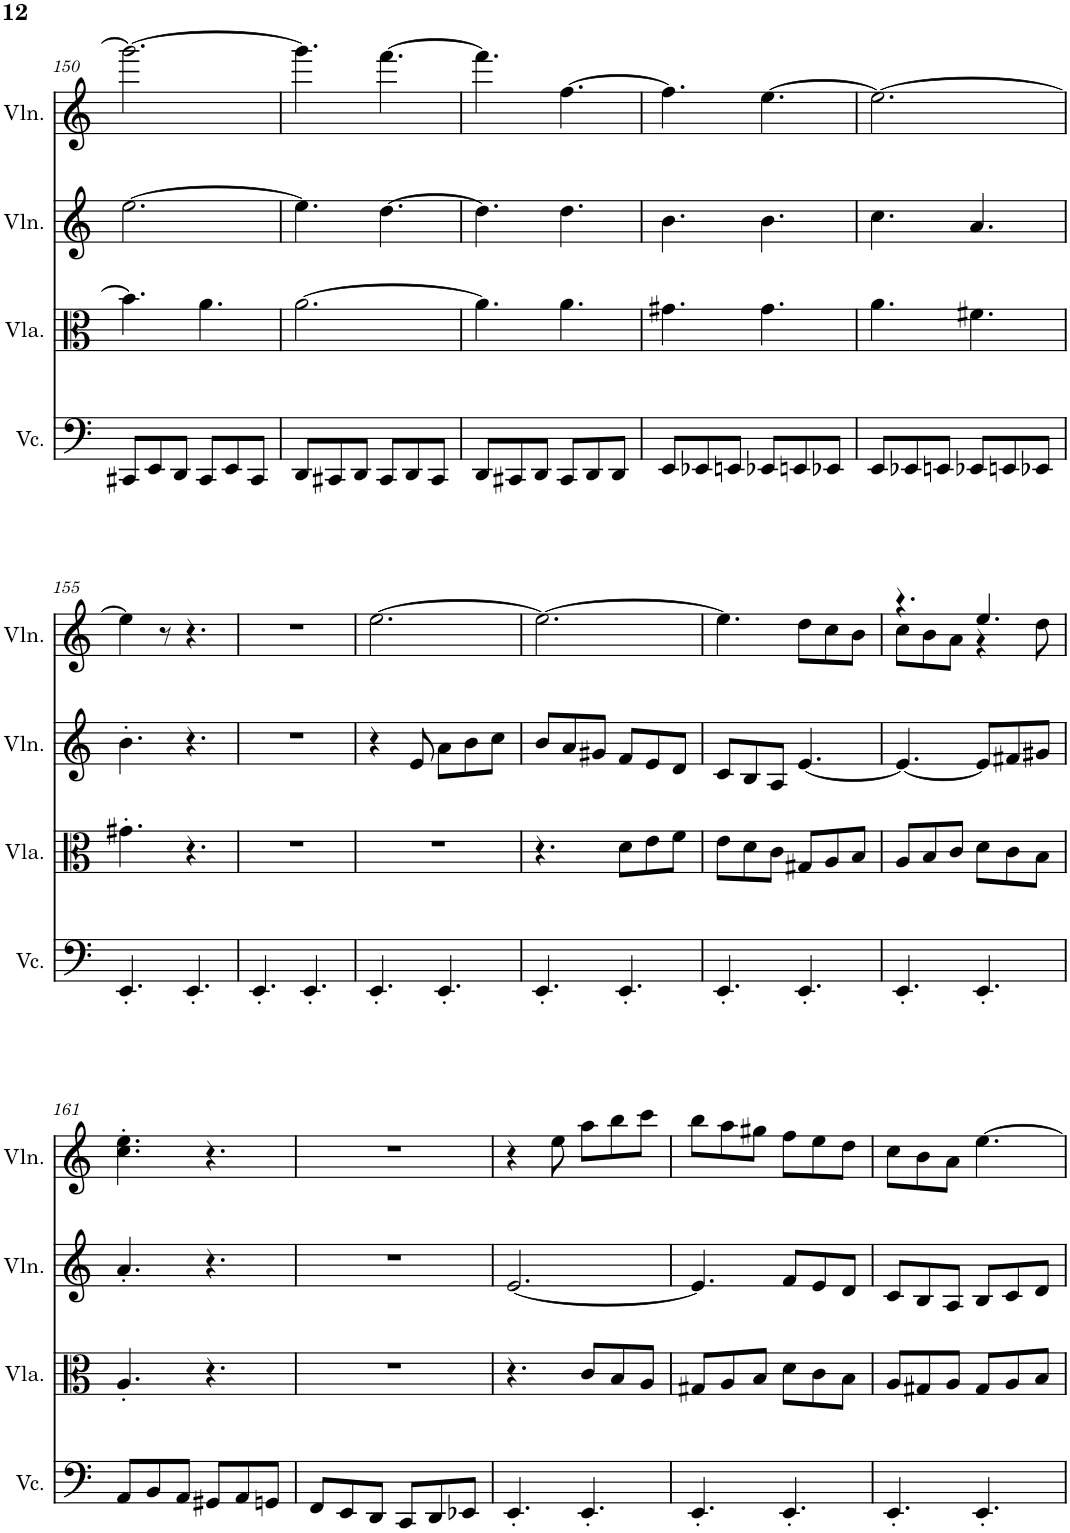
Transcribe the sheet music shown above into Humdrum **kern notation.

**kern	**kern	**kern	**kern
*part4	*part3	*part2	*part1
*staff4	*staff3	*staff2	*staff1
*I"Violoncello, four	*I"Viola, three	*I"Violin, two	*I"Violin, one
*I'Vc.	*I'Vla.	*I'Vln.	*I'Vln.
!!LO:PB:g=z
*clefF4	*clefC3	*clefG2	*clefG2
*k[]	*k[]	*k[]	*k[]
*M6/8	*M6/8	*M6/8	*M6/8
=150	=150	=150	=150
8CC#X/L	4.b-\]	[2.ee\	2.ggg\_
8EE/	.	.	.
8DD/J	.	.	.
8CC#/L	4.a\	.	.
8EE/	.	.	.
8CC#/J	.	.	.
=151	=151	=151	=151
8DD/L	[2.a\	4.ee\]	4.ggg\]
8CC#X/	.	.	.
8DD/J	.	.	.
8CC#/L	.	[4.dd\	[4.fff\
8DD/	.	.	.
8CC#/J	.	.	.
=152	=152	=152	=152
8DD/L	4.a\]	4.dd\]	4.fff\]
8CC#X/	.	.	.
8DD/J	.	.	.
8CC#/L	4.a\	4.dd\	[4.ff\
8DD/	.	.	.
8DD/J	.	.	.
=153	=153	=153	=153
8EE/L	4.g#X\	4.b\	4.ff\]
8EE-X/	.	.	.
8EEn/J	.	.	.
8EE-X/L	4.g#\	4.b\	[4.ee\
8EEn/	.	.	.
8EE-X/J	.	.	.
=154	=154	=154	=154
8EE/L	4.a\	4.cc\	2.ee\_
8EE-X/	.	.	.
8EEn/J	.	.	.
8EE-X/L	4.f#X\	4.a/	.
8EEn/	.	.	.
8EE-X/J	.	.	.
!!LO:LB:g=z
=155	=155	=155	=155
4.EE'/	4.g#X'\	4.b'\	4ee\]
.	.	.	8r
4.EE'/	4.r	4.r	4.r
=156	=156	=156	=156
4.EE'/	2.r	2.r	2.r
4.EE'/	.	.	.
=157	=157	=157	=157
4.EE'/	2.r	4r	[2.ee\
.	.	8e/	.
4.EE'/	.	8a\L	.
.	.	8b\	.
.	.	8cc\J	.
=158	=158	=158	=158
4.EE'/	4.r	8b/L	2.ee\_
.	.	8a/	.
.	.	8g#X/J	.
4.EE'/	8d\L	8f/L	.
.	8e\	8e/	.
.	8f\J	8d/J	.
=159	=159	=159	=159
4.EE'/	8e\L	8c/L	4.ee\]
.	8d\	8B/	.
.	8c\J	8A/J	.
4.EE'/	8G#X/L	[4.e/	8dd\L
.	8A/	.	8cc\
.	8B/J	.	8b\J
=160	=160	=160	=160
*	*	*	*^
4.EE'/	8A/L	4.e/_	4.r	8cc\L
.	8B/	.	.	8b\
.	8c/J	.	.	8a\J
4.EE'/	8d\L	8e/L]	4.ee/	4r
.	8c\	8f#X/	.	.
.	8B\J	8g#X/J	.	8dd\
*	*	*	*v	*v
!!LO:LB:g=z
=161	=161	=161	=161
8AA/L	4.A'/	4.a'/	4.cc\' 4.ee\'
8BB/	.	.	.
8AA/J	.	.	.
8GG#X/L	4.r	4.r	4.r
8AA/	.	.	.
8GGn/J	.	.	.
=162	=162	=162	=162
8FF/L	2.r	2.r	2.r
8EE/	.	.	.
8DD/J	.	.	.
8CC/L	.	.	.
8DD/	.	.	.
8EE-X/J	.	.	.
=163	=163	=163	=163
4.EE'/	4.r	[2.e/	4r
.	.	.	8ee\
4.EE'/	8c/L	.	8aa\L
.	8B/	.	8bb\
.	8A/J	.	8ccc\J
=164	=164	=164	=164
4.EE'/	8G#X/L	4.e/]	8bb\L
.	8A/	.	8aa\
.	8B/J	.	8gg#X\J
4.EE'/	8d\L	8f/L	8ff\L
.	8c\	8e/	8ee\
.	8B\J	8d/J	8dd\J
=165	=165	=165	=165
4.EE'/	8A/L	8c/L	8cc\L
.	8G#X/	8B/	8b\
.	8A/J	8A/J	8a\J
4.EE'/	8G#/L	8B/L	[4.ee\
.	8A/	8c/	.
.	8B/J	8d/J	.
=	=	=	=
*-	*-	*-	*-
